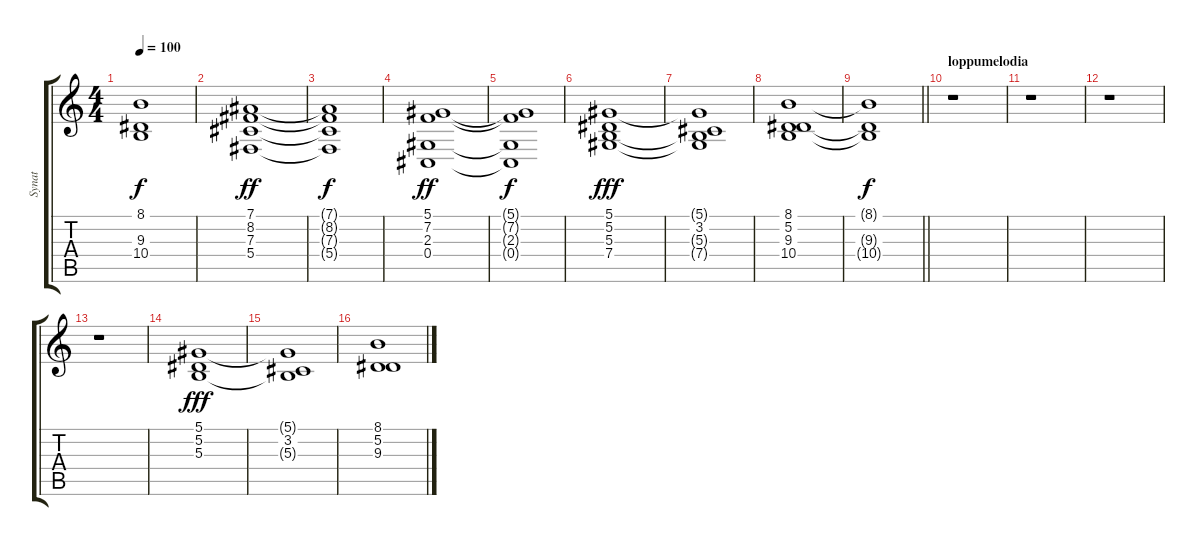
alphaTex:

\track ("Synat" "Synat") {instrument choiraahs}
\staff {score tabs}
\tuning (Eb4 Bb3 Gb3 Db3 Ab2 Db2) {hide}
\ts (4 4)
\tempo 100
\clef g2
\ks c
(8.1{t} 9.3{t} 10.4{t}).1{dy f} |
(7.1 8.2 7.3 5.4).1{dy ff} |
(7.1{t} 8.2{t} 7.3{t} 5.4{t}).1{dy f} |
(5.1 7.2 2.3 0.4).1{dy ff} |
(5.1{t} 7.2{t} 2.3{t} 0.4{t}).1{dy f} |
(5.1 5.2 5.3 7.4).1{dy fff} |
(5.1{t} 3.2 5.3{t} 7.4{t}).1 |
(8.1 5.2 9.3 10.4).1 |
\barLineRight lightlight
(8.1{t} 9.3{t} 10.4{t}).1{dy f} |
\section ("" "loppumelodia")
r.1 |
r.1 |
r.1 |
r.1 |
(5.1 5.2 5.3).1{dy fff} |
(5.1{t} 3.2 5.3{t}).1 |
(8.1 5.2 9.3).1
